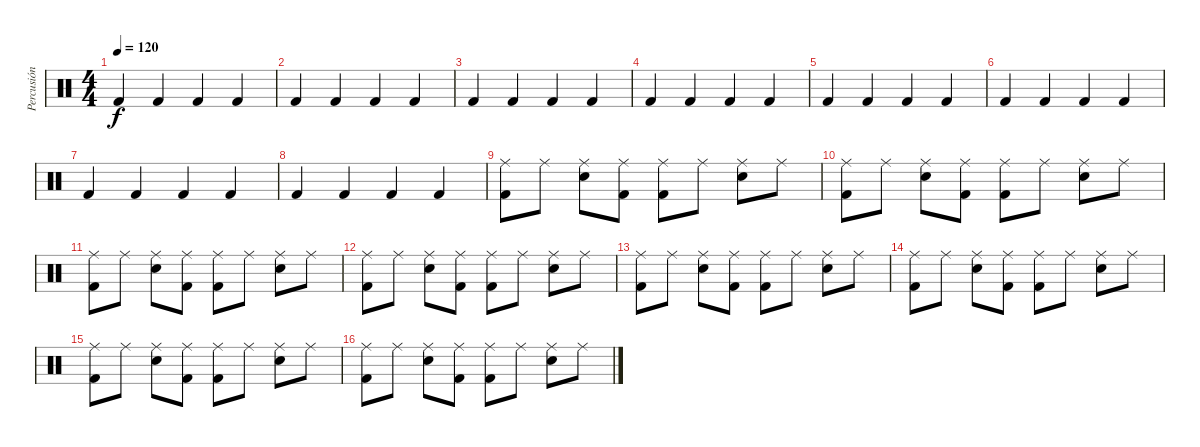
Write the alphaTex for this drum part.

\track ("Percusión" "Percusión") {instrument percussion}
\staff {score}
\articulation defaults
\ts (4 4)
\tempo 120
\clef neutral
\ks c "Kick (hit) 2".4{dy f} "Kick (hit) 2".4 "Kick (hit) 2".4 "Kick (hit) 2".4
|
"Kick (hit) 2".4 "Kick (hit) 2".4 "Kick (hit) 2".4 "Kick (hit) 2".4 |
"Kick (hit) 2".4 "Kick (hit) 2".4 "Kick (hit) 2".4 "Kick (hit) 2".4 |
"Kick (hit) 2".4 "Kick (hit) 2".4 "Kick (hit) 2".4 "Kick (hit) 2".4 |
"Kick (hit) 2".4 "Kick (hit) 2".4 "Kick (hit) 2".4 "Kick (hit) 2".4 |
"Kick (hit) 2".4 "Kick (hit) 2".4 "Kick (hit) 2".4 "Kick (hit) 2".4 |
"Kick (hit) 2".4 "Kick (hit) 2".4 "Kick (hit) 2".4 "Kick (hit) 2".4 |
"Kick (hit) 2".4 "Kick (hit) 2".4 "Kick (hit) 2".4 "Kick (hit) 2".4 |
("Ride (middle)" "Kick (hit) 2").8 "Ride (middle)".8 ("Ride (middle)" "Snare (hit) 2").8 ("Ride (middle)" "Kick (hit) 2").8 ("Ride (middle)" "Kick (hit) 2").8 "Ride (middle)".8 ("Ride (middle)" "Snare (hit) 2").8 "Ride (middle)".8 |
("Ride (middle)" "Kick (hit) 2").8 "Ride (middle)".8 ("Ride (middle)" "Snare (hit) 2").8 ("Ride (middle)" "Kick (hit) 2").8 ("Ride (middle)" "Kick (hit) 2").8 "Ride (middle)".8 ("Ride (middle)" "Snare (hit) 2").8 "Ride (middle)".8 |
("Ride (middle)" "Kick (hit) 2").8 "Ride (middle)".8 ("Ride (middle)" "Snare (hit) 2").8 ("Ride (middle)" "Kick (hit) 2").8 ("Ride (middle)" "Kick (hit) 2").8 "Ride (middle)".8 ("Ride (middle)" "Snare (hit) 2").8 "Ride (middle)".8 |
("Ride (middle)" "Kick (hit) 2").8 "Ride (middle)".8 ("Ride (middle)" "Snare (hit) 2").8 ("Ride (middle)" "Kick (hit) 2").8 ("Ride (middle)" "Kick (hit) 2").8 "Ride (middle)".8 ("Ride (middle)" "Snare (hit) 2").8 "Ride (middle)".8 |
("Ride (middle)" "Kick (hit) 2").8 "Ride (middle)".8 ("Ride (middle)" "Snare (hit) 2").8 ("Ride (middle)" "Kick (hit) 2").8 ("Ride (middle)" "Kick (hit) 2").8 "Ride (middle)".8 ("Ride (middle)" "Snare (hit) 2").8 "Ride (middle)".8 |
("Ride (middle)" "Kick (hit) 2").8 "Ride (middle)".8 ("Ride (middle)" "Snare (hit) 2").8 ("Ride (middle)" "Kick (hit) 2").8 ("Ride (middle)" "Kick (hit) 2").8 "Ride (middle)".8 ("Ride (middle)" "Snare (hit) 2").8 "Ride (middle)".8 |
("Ride (middle)" "Kick (hit) 2").8 "Ride (middle)".8 ("Ride (middle)" "Snare (hit) 2").8 ("Ride (middle)" "Kick (hit) 2").8 ("Ride (middle)" "Kick (hit) 2").8 "Ride (middle)".8 ("Ride (middle)" "Snare (hit) 2").8 "Ride (middle)".8 |
("Ride (middle)" "Kick (hit) 2").8 "Ride (middle)".8 ("Ride (middle)" "Snare (hit) 2").8 ("Ride (middle)" "Kick (hit) 2").8 ("Ride (middle)" "Kick (hit) 2").8 "Ride (middle)".8 ("Ride (middle)" "Snare (hit) 2").8 "Ride (middle)".8
